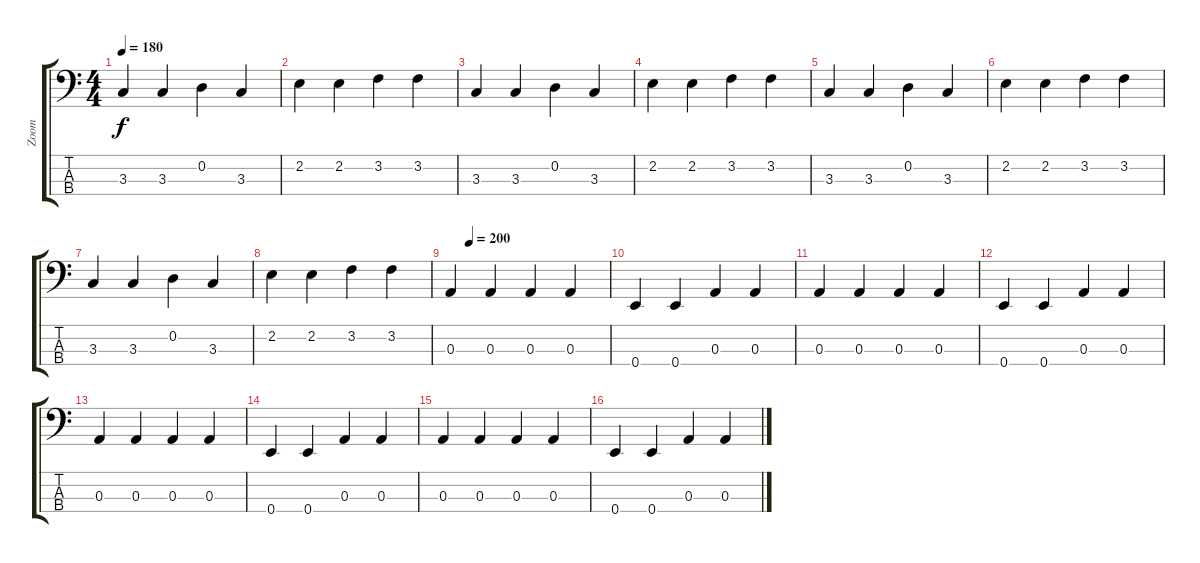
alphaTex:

\track ("Zoom" "Zoom") {instrument electricbassfinger}
\staff {score tabs}
\tuning (G2 D2 A1 E1) {hide}
\ts (4 4)
\tempo 180
\clef f4
\ks c
3.3.4{dy f instrument electricbassfinger} 3.3.4 0.2.4 3.3.4 |
2.2.4 2.2.4 3.2.4 3.2.4 |
3.3.4 3.3.4 0.2.4 3.3.4 |
2.2.4 2.2.4 3.2.4 3.2.4 |
3.3.4 3.3.4 0.2.4 3.3.4 |
2.2.4 2.2.4 3.2.4 3.2.4 |
3.3.4 3.3.4 0.2.4 3.3.4 |
2.2.4 2.2.4 3.2.4 3.2.4 |
\tempo (200 0.125)
0.3.4 0.3.4 0.3.4 0.3.4 |
0.4.4 0.4.4 0.3.4 0.3.4 |
0.3.4 0.3.4 0.3.4 0.3.4 |
0.4.4 0.4.4 0.3.4 0.3.4 |
0.3.4 0.3.4 0.3.4 0.3.4 |
0.4.4 0.4.4 0.3.4 0.3.4 |
0.3.4 0.3.4 0.3.4 0.3.4 |
0.4.4 0.4.4 0.3.4 0.3.4
